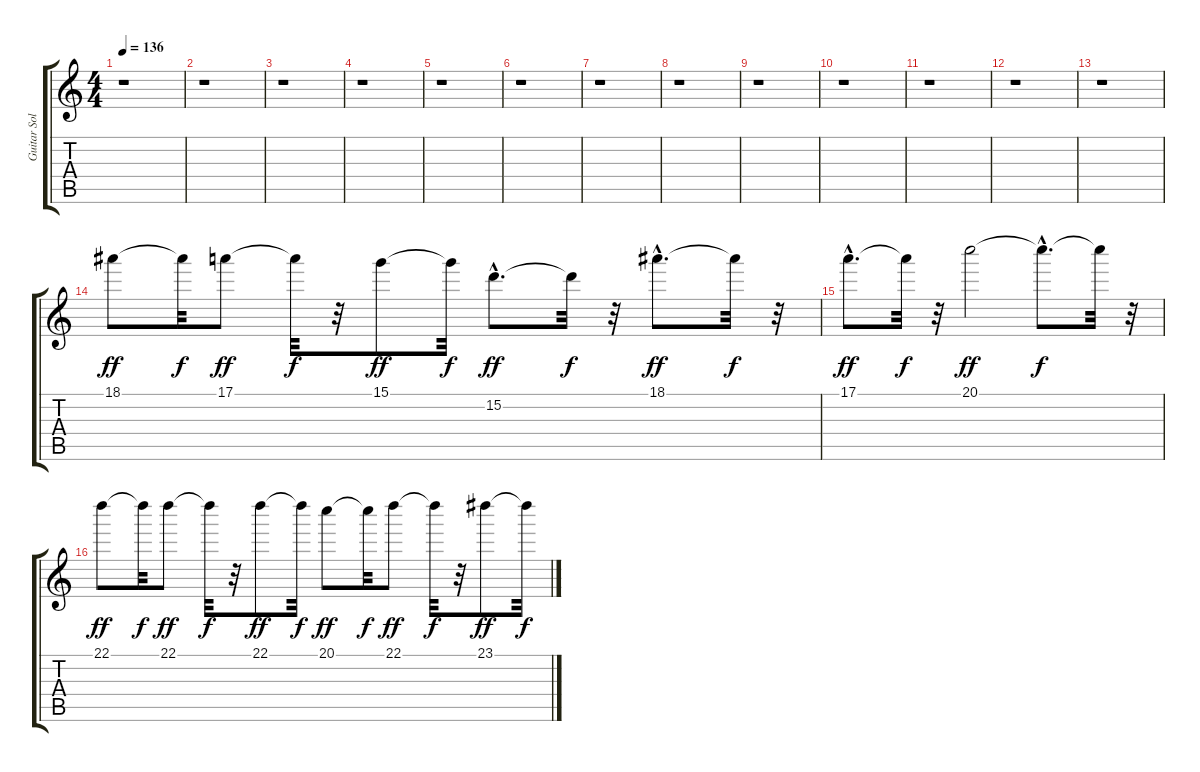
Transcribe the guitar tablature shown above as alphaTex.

\track ("Guitar Solo" "Guitar Sol") {instrument overdrivenguitar}
\staff {score tabs}
\tuning (E4 B3 G3 D3 A2 E2) {hide}
\ts (4 4)
\tempo 136
\clef g2
\ks c
r.1{dy ff} |
r.1 |
r.1 |
r.1 |
r.1 |
r.1 |
r.1 |
r.1 |
r.1 |
r.1 |
r.1 |
r.1 |
r.1 |
18.1.8 18.1{t}.32{dy f} 17.1.8{dy ff} 17.1{t}.32{dy f} r.32 15.1.8{dy ff} 15.1{t}.32{dy f} 15.2{hac}.8{d dy ff} 15.2{t}.32{dy f} r.32 18.1{hac}.8{d dy ff} 18.1{t}.32{dy f} r.32 |
17.1{hac}.8{d dy ff} 17.1{t}.32{dy f} r.32 20.1.2{dy ff} 20.1{hac t}.8{d dy f} 20.1{t}.32 r.32 |
22.1.8{dy ff} 22.1{t}.32{dy f} 22.1.8{dy ff} 22.1{t}.32{dy f} r.32 22.1.8{dy ff} 22.1{t}.32{dy f} 20.1.8{dy ff} 20.1{t}.32{dy f} 22.1.8{dy ff} 22.1{t}.32{dy f} r.32 23.1.8{dy ff} 23.1{t}.32{dy f}
